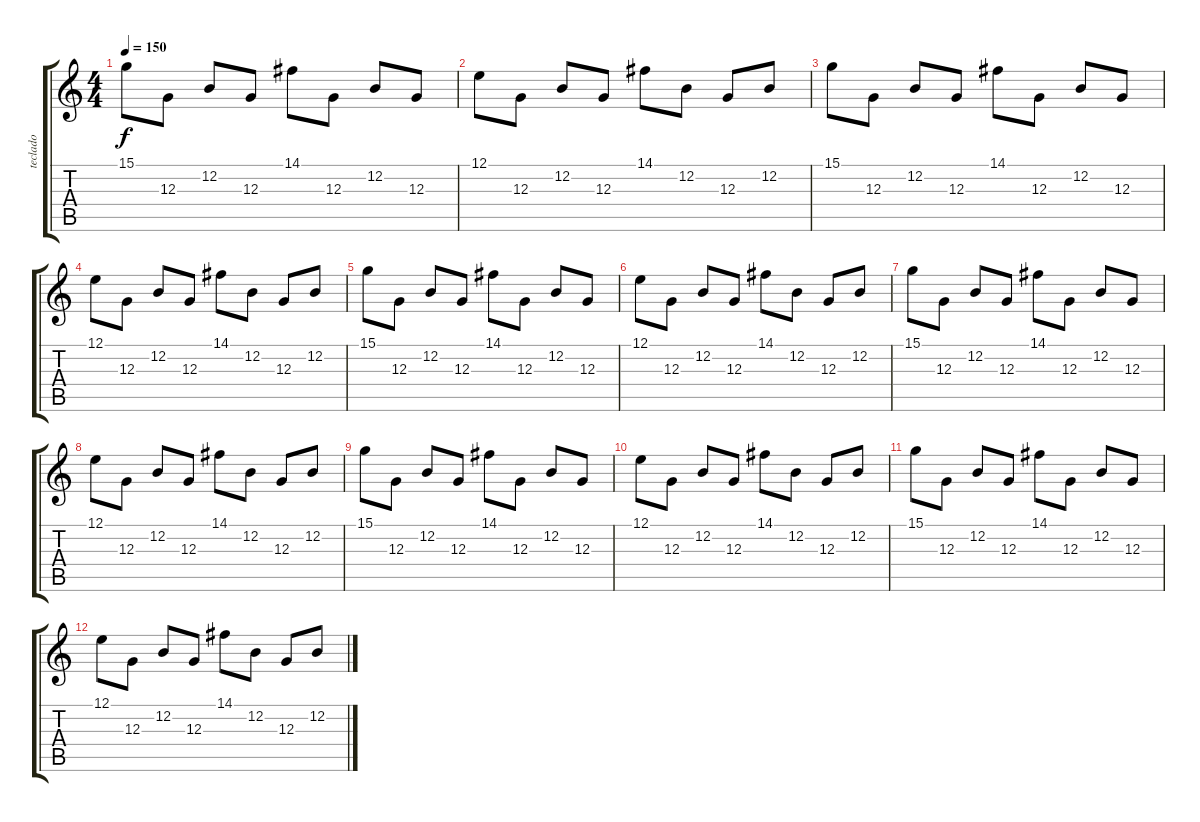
\track ("teclado" "teclado") {instrument synthstrings2}
\staff {score tabs}
\tuning (E4 B3 G3 D3 A2 E2) {hide}
\ts (4 4)
\tempo 150
\clef g2
\ks c
15.1.8{dy f} 12.3.8 12.2.8 12.3.8 14.1.8 12.3.8 12.2.8 12.3.8 |
12.1.8 12.3.8 12.2.8 12.3.8 14.1.8 12.2.8 12.3.8 12.2.8 |
15.1.8 12.3.8 12.2.8 12.3.8 14.1.8 12.3.8 12.2.8 12.3.8 |
12.1.8 12.3.8 12.2.8 12.3.8 14.1.8 12.2.8 12.3.8 12.2.8 |
15.1.8 12.3.8 12.2.8 12.3.8 14.1.8 12.3.8 12.2.8 12.3.8 |
12.1.8 12.3.8 12.2.8 12.3.8 14.1.8 12.2.8 12.3.8 12.2.8 |
15.1.8 12.3.8 12.2.8 12.3.8 14.1.8 12.3.8 12.2.8 12.3.8 |
12.1.8 12.3.8 12.2.8 12.3.8 14.1.8 12.2.8 12.3.8 12.2.8 |
15.1.8 12.3.8 12.2.8 12.3.8 14.1.8 12.3.8 12.2.8 12.3.8 |
12.1.8 12.3.8 12.2.8 12.3.8 14.1.8 12.2.8 12.3.8 12.2.8 |
15.1.8 12.3.8 12.2.8 12.3.8 14.1.8 12.3.8 12.2.8 12.3.8 |
12.1.8 12.3.8 12.2.8 12.3.8 14.1.8 12.2.8 12.3.8 12.2.8
